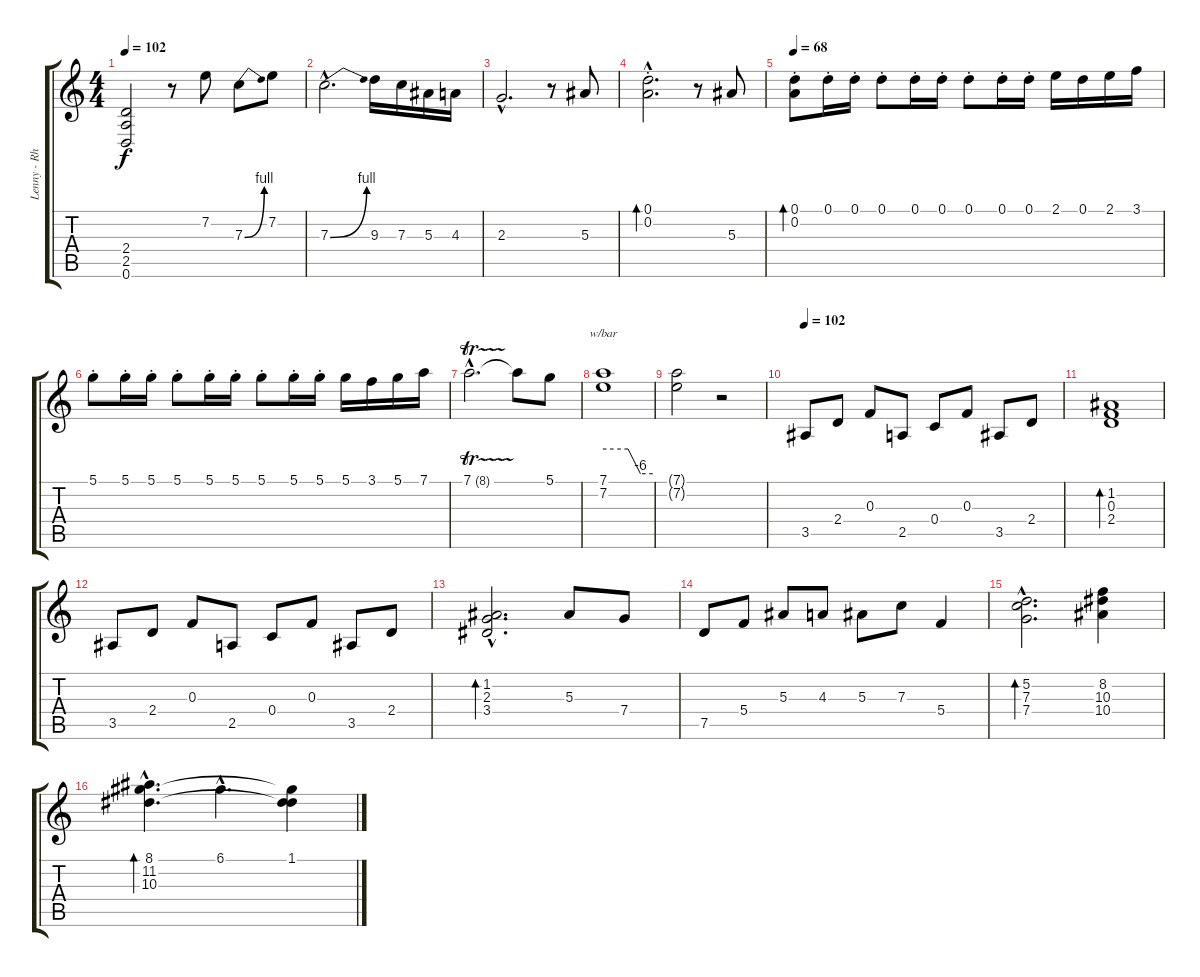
\track ("Lenny - Rhythm/Lead" "Lenny - Rh") {instrument distortionguitar}
\staff {score tabs}
\tuning (D4 A3 F3 C3 G2 D2) {hide}
\ts (4 4)
\tempo 102
\clef g2
\ks c
(2.4 2.5 0.6).2{dy f} r.8 7.2.8 7.3{be (bend 0 0 60 4)}.8 7.2.8 |
7.3{be (bend 0 0 60 4) hac}.2{d} 9.3.16 7.3.16 5.3.16 4.3.16 |
2.3{hac}.2{d} r.8 5.3.8 |
(0.1{hac st} 0.2{hac st}).2{d bd 120} r.8 5.3.8 |
\tempo 68
(0.1{st} 0.2{st}).8{bd 120} 0.1{st}.16 0.1{st}.16 0.1{st}.8 0.1{st}.16 0.1{st}.16 0.1{st}.8 0.1{st}.16 0.1{st}.16 2.1.16 0.1.16 2.1.16 3.1.16 |
5.1{st}.8 5.1{st}.16 5.1{st}.16 5.1{st}.8 5.1{st}.16 5.1{st}.16 5.1{st}.8 5.1{st}.16 5.1{st}.16 5.1.16 3.1.16 5.1.16 7.1.16 |
7.1{tr (8 32) hac}.2{d} 7.1{t}.8 5.1.8 |
(7.1 7.2).1{tbe (custom default 0 0 30 0 45 -24 60 -24)} |
(7.1{t} 7.2{t}).2 r.2 |
\tempo 102
3.5.8{instrument electricguitarjazz} 2.4.8 0.3.8 2.5.8 0.4.8 0.3.8 3.5.8 2.4.8 |
(1.2 0.3 2.4).1{bd 60} |
3.5.8 2.4.8 0.3.8 2.5.8 0.4.8 0.3.8 3.5.8 2.4.8 |
(1.2{hac} 2.3{hac} 3.4{hac}).2{d bd 60} 5.3.8 7.4.8 |
7.5.8 5.4.8 5.3.8 4.3.8 5.3.8 7.3.8 5.4.4 |
(5.2{hac} 7.3{hac} 7.4{hac}).2{d bd 60} (8.2 10.3 10.4).4 |
(8.1{hac} 11.2{hac} 10.3{hac}).4{d bd 60} 6.1{hac}.4{d} (1.1 11.2{t} 10.3{t}).4
